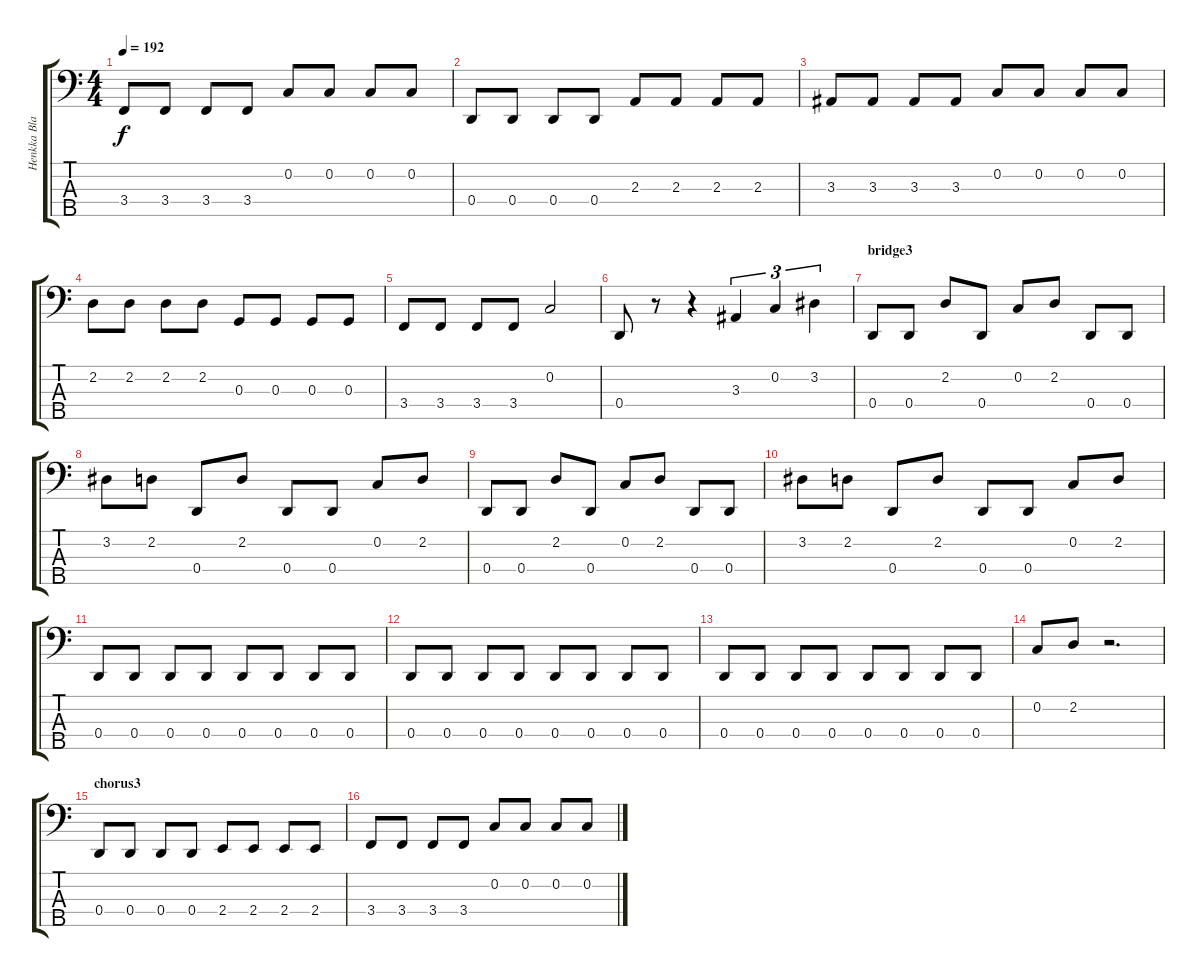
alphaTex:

\track ("Henkka Blacksmith" "Henkka Bla") {instrument electricbasspick}
\staff {score tabs}
\tuning (F2 C2 G1 D1 A0) {hide}
\ts (4 4)
\tempo 192
\clef f4
\ks c
3.4.8{dy f} 3.4.8 3.4.8 3.4.8 0.2.8 0.2.8 0.2.8 0.2.8 |
0.4.8 0.4.8 0.4.8 0.4.8 2.3.8 2.3.8 2.3.8 2.3.8 |
3.3.8 3.3.8 3.3.8 3.3.8 0.2.8 0.2.8 0.2.8 0.2.8 |
2.2.8 2.2.8 2.2.8 2.2.8 0.3.8 0.3.8 0.3.8 0.3.8 |
3.4.8 3.4.8 3.4.8 3.4.8 0.2.2 |
0.4.8 r.8 r.4 3.3.4{tu (3 2)} 0.2.4{tu (3 2)} 3.2.4{tu (3 2)} |
\section ("" "bridge3")
0.4.8 0.4.8 2.2.8 0.4.8 0.2.8 2.2.8 0.4.8 0.4.8 |
3.2.8 2.2.8 0.4.8 2.2.8 0.4.8 0.4.8 0.2.8 2.2.8 |
0.4.8 0.4.8 2.2.8 0.4.8 0.2.8 2.2.8 0.4.8 0.4.8 |
3.2.8 2.2.8 0.4.8 2.2.8 0.4.8 0.4.8 0.2.8 2.2.8 |
0.4.8 0.4.8 0.4.8 0.4.8 0.4.8 0.4.8 0.4.8 0.4.8 |
0.4.8 0.4.8 0.4.8 0.4.8 0.4.8 0.4.8 0.4.8 0.4.8 |
0.4.8 0.4.8 0.4.8 0.4.8 0.4.8 0.4.8 0.4.8 0.4.8 |
0.2.8 2.2.8 r.2{d} |
\section ("" "chorus3")
0.4.8 0.4.8 0.4.8 0.4.8 2.4.8 2.4.8 2.4.8 2.4.8 |
3.4.8 3.4.8 3.4.8 3.4.8 0.2.8 0.2.8 0.2.8 0.2.8
